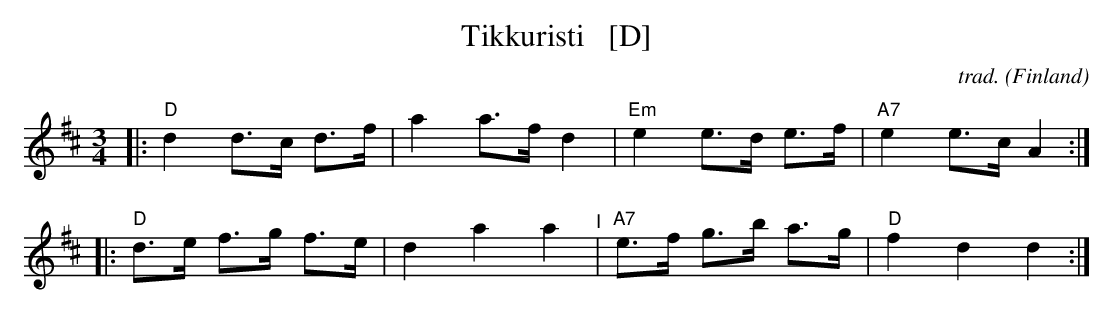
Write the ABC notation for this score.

X:1
T: Tikkuristi   [D]
C: trad.
O: Finland
M: 3/4
L: 1/8
K: D
|: "D"d2 d>c d>f | a2 a>f d2 | "Em"e2 e>d e>f | "A7"e2 e>c A2 :|
|: "D"d>e f>g f>e | d2 a2 a2 "^I"| "A7"e>f g>b a>g | "D"f2 d2 d2 :|
